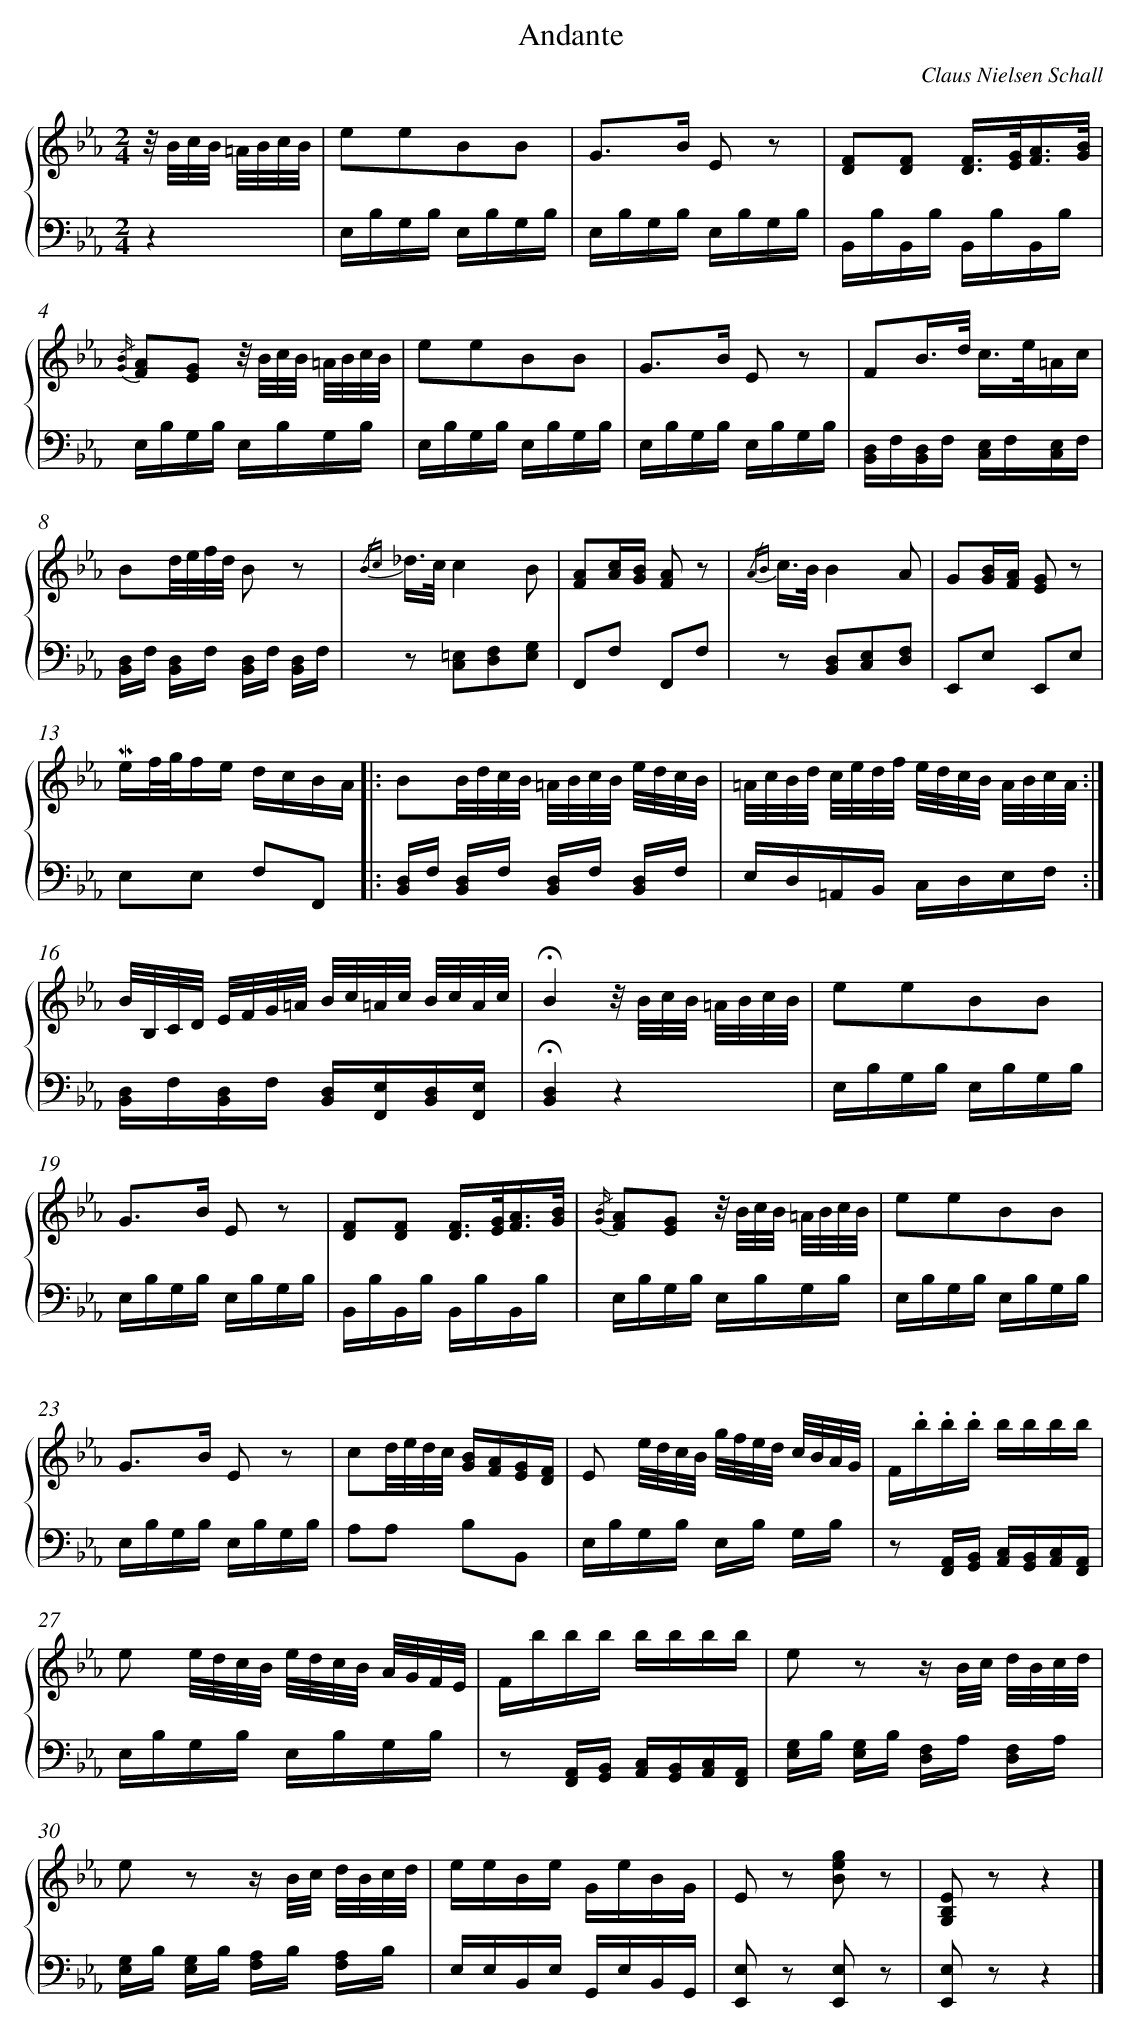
X:1
T: Andante
C: Claus Nielsen Schall
L: 1/16
M: 2/4
%%staves {1 2}
V: 1 clef=treble
V: 2 clef=bass
K: Eb
[V:1] z/ B/c/B/ =A/B/c/B/ [I:setbarnb 1]|
[V:2] z4 |
[V:1] e2e2B2B2 |
[V:2] E,B,G,B, E,B,G,B, |
[V:1] G2>B2 E2 z2 |
[V:2] E,B,G,B, E,B,G,B, |
[V:1] [D2F2][D2F2] [DF]>[EG][F3/A3/][G/B/] |
[V:2] B,,B,B,,B, B,,B,B,,B, |
[V:1] {/[G/B/]} [F2A2][E2G2] z/ B/c/B/ =A/B/c/B/ |
[V:2] E,B,G,B, E,B,G,B, |
[V:1] e2e2B2B2 |
[V:2] E,B,G,B, E,B,G,B, |
[V:1] G2>B2 E2 z2 |
[V:2] E,B,G,B, E,B,G,B, |
[V:1] F2B>d c>e=Ac |
[V:2] [B,,D,]F,[B,,D,]F, [C,E,]F,[C,E,]F, |
[V:1] B2d/e/f/d/ B2 z2 |
[V:2] [B,,D,]F, [B,,D,]F, [B,,D,]F, [B,,D,]F, |
[V:1] {/Bc} _d>cc4B2 |
[V:2] z2 [C,2=E,2][D,2F,2][E,2G,2] |
[V:1] [F2A2][Ac][GB] [F2A2] z2 |
[V:2] F,,2F,2 F,,2F,2 |
[V:1] {/AB} c>BB4A2 |
[V:2] z2 [B,,2D,2][C,2E,2][D,2F,2] |
[V:1] G2[GB][FA] [E2G2] z2 |
[V:2] E,,2E,2 E,,2E,2 |
[V:1] !mordent!ef/g/fe dcBA ]|:
[V:2] E,2E,2 F,2F,,2 ]|:
[V:1] B2B/d/c/B/ =A/B/c/B/ e/d/c/B/ |
[V:2] [B,,D,]F, [B,,D,]F, [B,,D,]F, [B,,D,]F, |
[V:1] =A/c/B/d/ c/e/d/f/ e/d/c/B/ A/B/c/A/ :|]
[V:2] E,D,=A,,B,, C,D,E,F, :|]
[V:1] B/B,/C/D/ E/F/G/=A/ B/c/=A/c/ B/c/A/c/ |
[V:2] [B,,D,]F,[B,,D,]F, [B,,D,][F,,E,][B,,D,][F,,E,] |
[V:1] !fermata!B4z/ B/c/B/ =A/B/c/B/ |
[V:2] !fermata![B,,4D,4]z4 |
[V:1] e2e2B2B2 |
[V:2] E,B,G,B, E,B,G,B, |
[V:1] G2>B2 E2 z2 |
[V:2] E,B,G,B, E,B,G,B, |
[V:1] [D2F2][D2F2] [DF]>[EG][F3/A3/][G/B/] |
[V:2] B,,B,B,,B, B,,B,B,,B, |
[V:1] {/[G/B/]} [F2A2][E2G2] z/ B/c/B/ =A/B/c/B/ |
[V:2] E,B,G,B, E,B,G,B, |
[V:1] e2e2B2B2 |
[V:2] E,B,G,B, E,B,G,B, |
[V:1] G2>B2 E2 z2 |
[V:2] E,B,G,B, E,B,G,B, |
[V:1] c2d/e/d/c/ [GB][FA][EG][DF] |
[V:2] A,2A,2 B,2B,,2 |
[V:1] E2 e/d/c/B/ g/f/e/d/ c/B/A/G/ |
[V:2] E,B,G,B, E,B, G,B, |
[V:1] F.b.b.b bbbb |
[V:2] z2 [F,,A,,][G,,B,,] [A,,C,][G,,B,,][A,,C,][F,,A,,] |
[V:1] e2 e/d/c/B/ e/d/c/B/ A/G/F/E/ |
[V:2] E,B,G,B, E,B,G,B, |
[V:1] Fbbb bbbb |
[V:2] z2 [F,,A,,][G,,B,,] [A,,C,][G,,B,,][A,,C,][F,,A,,] |
[V:1] e2 z2 z B/c/ d/B/c/d/ |
[V:2] [E,G,]B, [E,G,]B, [D,F,]A, [D,F,]A, |
[V:1] e2 z2 z B/c/ d/B/c/d/ |
[V:2] [E,G,]B, [E,G,]B, [F,A,]B, [F,A,]B, |
[V:1] eeBe GeBG |
[V:2] E,E,B,,E, G,,E,B,,G,, |
[V:1] E2 z2 [B2e2g2] z2 |
[V:2] [E,,2E,2] z2 [E,,2E,2] z2 |
[V:1] [G,2B,2E2] z2z4 |]
[V:2] [E,,2E,2] z2z4 |]
